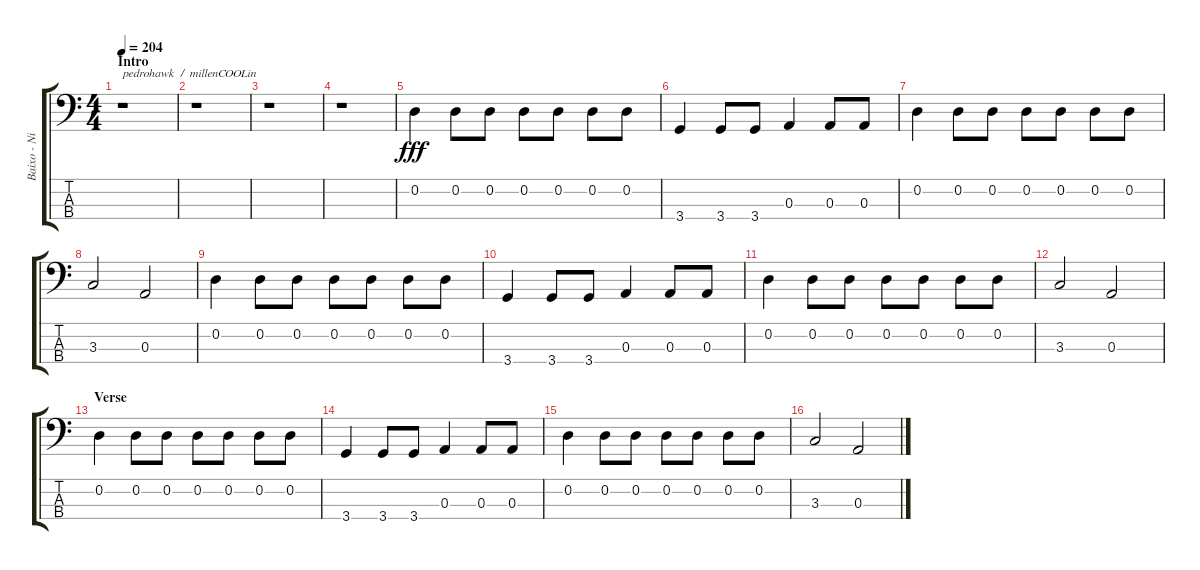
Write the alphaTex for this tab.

\track ("Baixo - Nikola" "Baixo - Ni") {instrument electricbasspick}
\staff {score tabs}
\tuning (G2 D2 A1 E1) {hide}
\ts (4 4)
\section ("" "Intro")
\tempo 204
\clef f4
\ks c
r.1{txt "pedrohawk  /  millenCOOLin" dy fff instrument electricbasspick} |
r.1 |
r.1 |
r.1 |
0.2.4 0.2.8 0.2.8 0.2.8 0.2.8 0.2.8 0.2.8 |
3.4.4 3.4.8 3.4.8 0.3.4 0.3.8 0.3.8 |
0.2.4 0.2.8 0.2.8 0.2.8 0.2.8 0.2.8 0.2.8 |
3.3.2 0.3.2 |
0.2.4 0.2.8 0.2.8 0.2.8 0.2.8 0.2.8 0.2.8 |
3.4.4 3.4.8 3.4.8 0.3.4 0.3.8 0.3.8 |
0.2.4 0.2.8 0.2.8 0.2.8 0.2.8 0.2.8 0.2.8 |
3.3.2 0.3.2 |
\section ("" "Verse")
0.2.4 0.2.8 0.2.8 0.2.8 0.2.8 0.2.8 0.2.8 |
3.4.4 3.4.8 3.4.8 0.3.4 0.3.8 0.3.8 |
0.2.4 0.2.8 0.2.8 0.2.8 0.2.8 0.2.8 0.2.8 |
3.3.2 0.3.2
